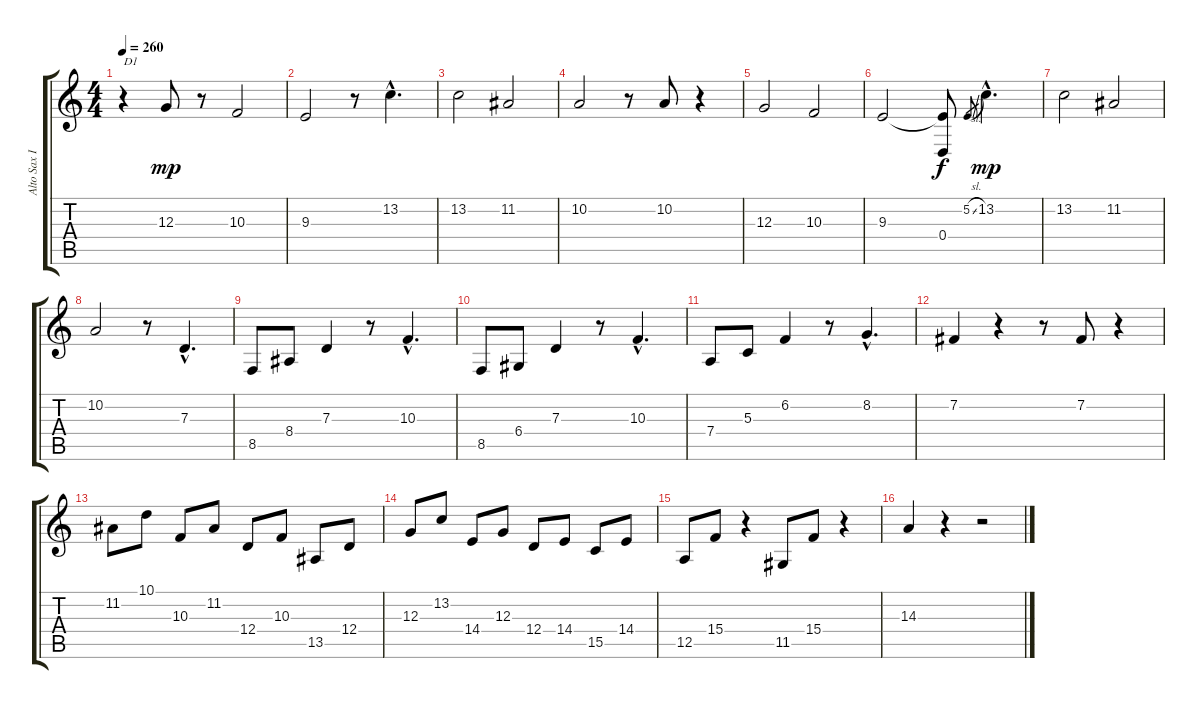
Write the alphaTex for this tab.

\track ("Alto Sax II" "Alto Sax I") {instrument altosax}
\staff {score tabs}
\tuning (E4 B3 G3 D3 A2 E2) {hide}
\ts (4 4)
\tempo 260
\clef g2
\ks c
r.4{txt "D1" dy f} 12.3.8{dy mp} r.8 10.3.2 |
9.3.2 r.8 13.2{hac}.4{d} |
13.2.2 11.2.2 |
10.2.2 r.8 10.2.8 r.4 |
12.3.2 10.3.2 |
9.3.2 (9.3{t} 0.4).8{dy f} 5.2{sl}.8{gr} 13.2{hac}.4{d dy mp} |
13.2.2 11.2.2 |
10.2.2 r.8 7.3{hac}.4{d} |
8.5.8 8.4.8 7.3.4 r.8 10.3{hac}.4{d} |
8.5.8 6.4.8 7.3.4 r.8 10.3{hac}.4{d} |
7.4.8 5.3.8 6.2.4 r.8{volume 16} 8.2{hac}.4{d} |
7.2.4{volume 11} r.4 r.8 7.2.8 r.4 |
11.2.8 10.1.8 10.3.8 11.2.8 12.4.8 10.3.8 13.5.8 12.4.8 |
12.3.8 13.2.8 14.4.8 12.3.8 12.4.8 14.4.8 15.5.8 14.4.8 |
12.5.8 15.4.8 r.4 11.5.8{volume 16} 15.4.8 r.4 |
14.3.4{volume 11} r.4 r.2
